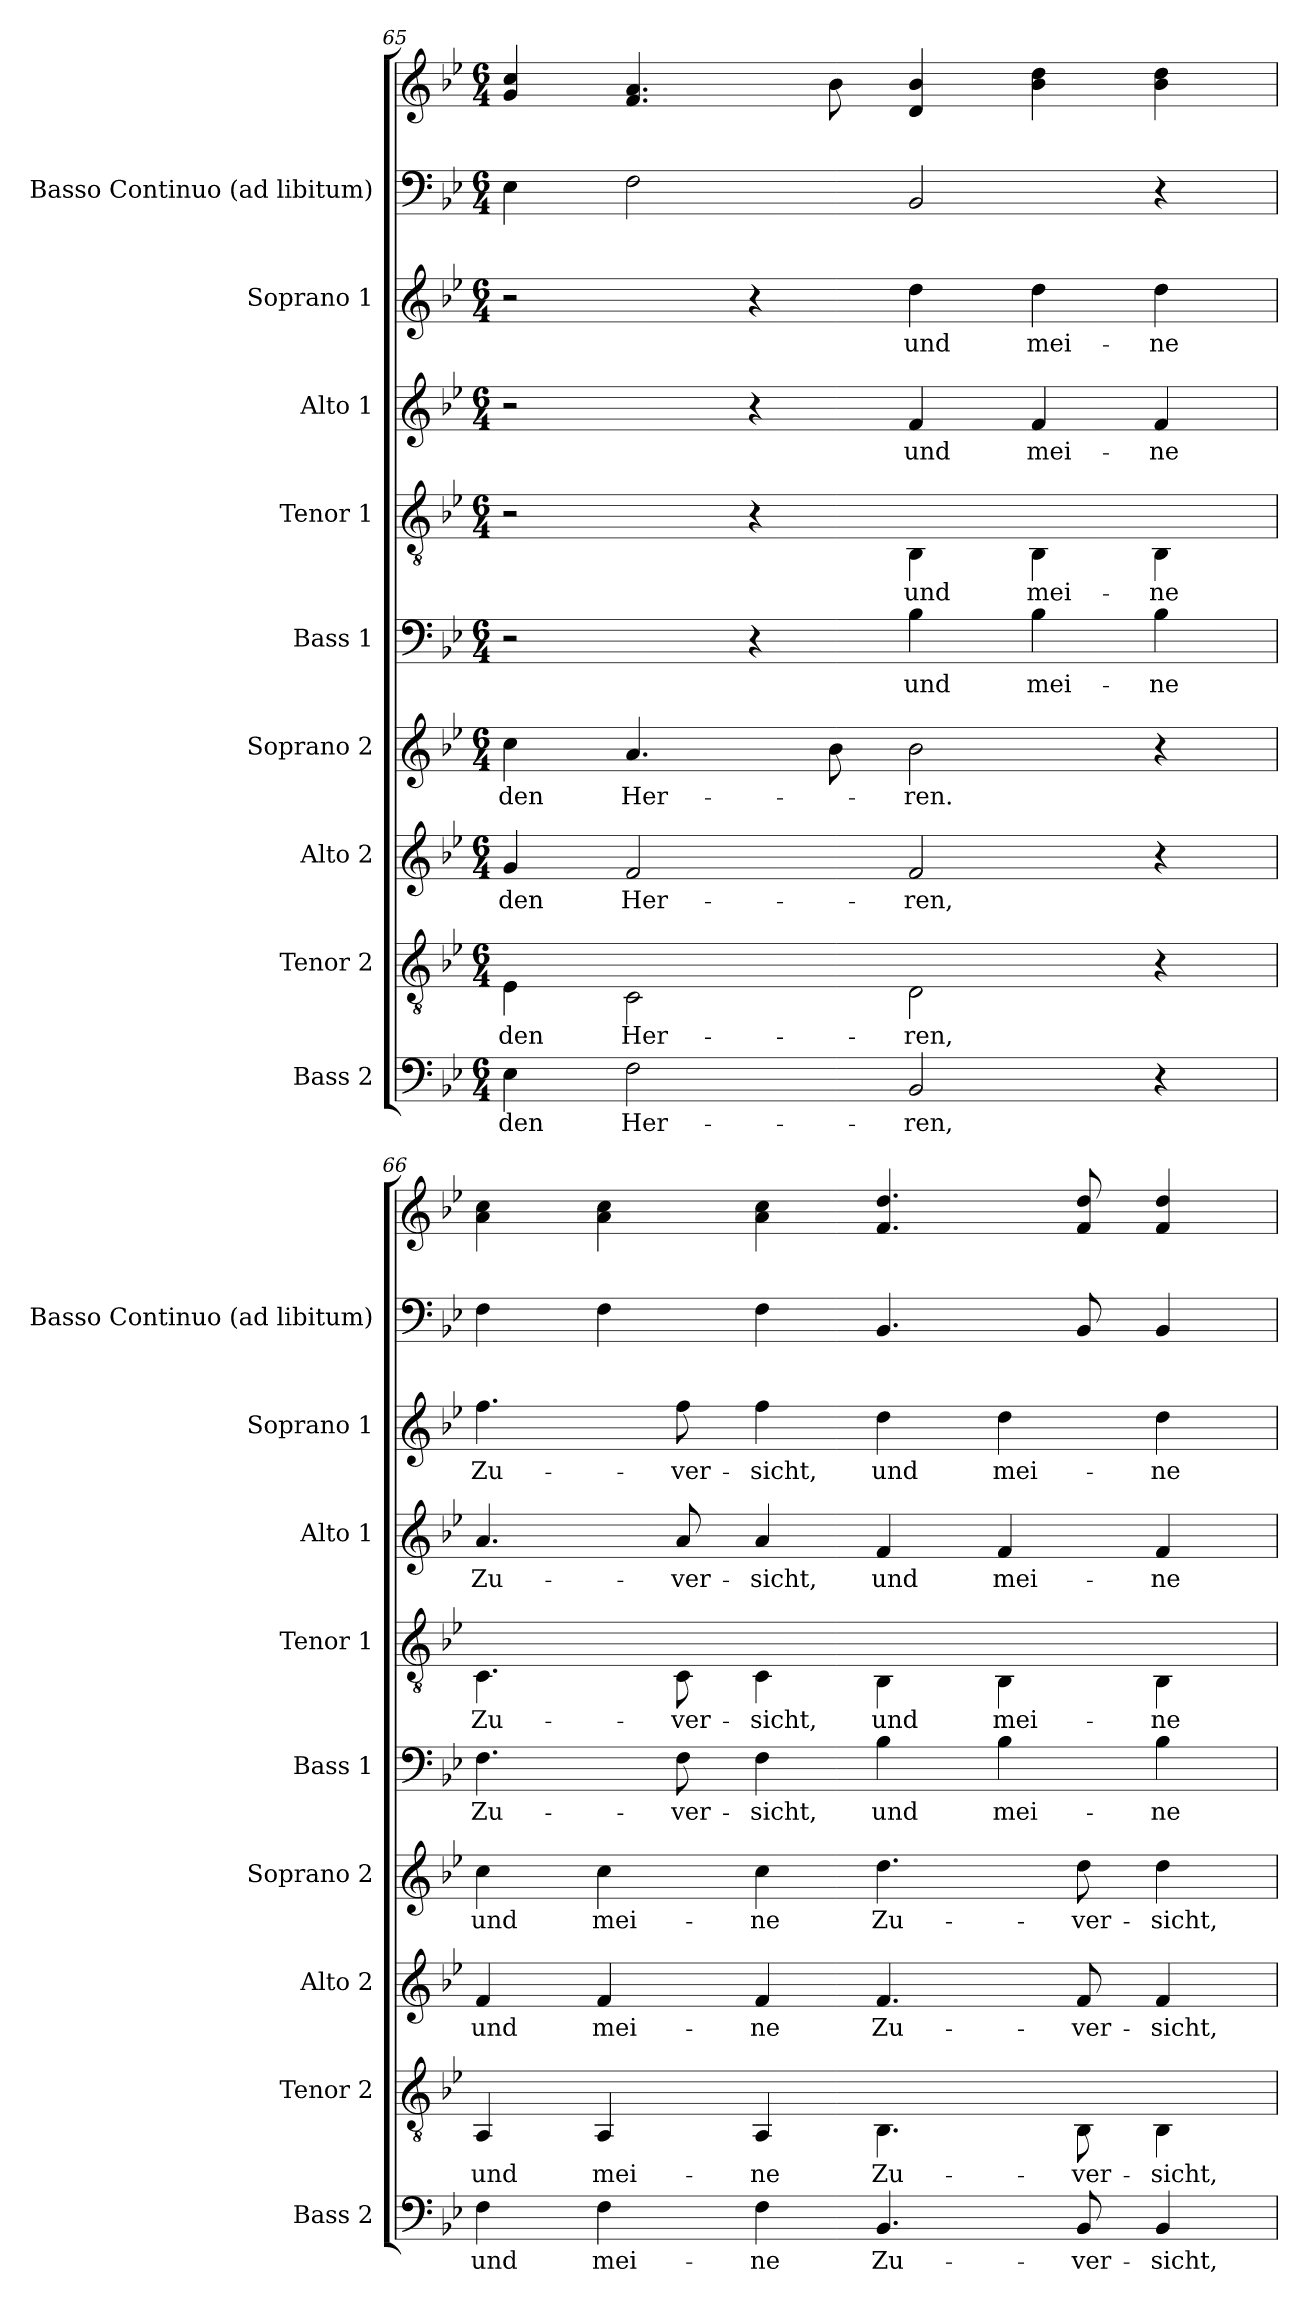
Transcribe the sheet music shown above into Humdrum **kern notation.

**kern	**text	**kern	**text	**kern	**text	**kern	**text	**kern	**text	**kern	**text	**kern	**text	**kern	**text	**kern	**kern
*part9	*part9	*part8	*part8	*part7	*part7	*part6	*part6	*part5	*part5	*part4	*part4	*part3	*part3	*part2	*part2	*part1	*part1
*staff10	*staff10	*staff9	*staff9	*staff8	*staff8	*staff7	*staff7	*staff6	*staff6	*staff5	*staff5	*staff4	*staff4	*staff3	*staff3	*staff2	*staff1
*I"Bass 2	*	*I"Tenor 2	*	*I"Alto 2	*	*I"Soprano 2	*	*I"Bass 1	*	*I"Tenor 1	*	*I"Alto 1	*	*I"Soprano 1	*	*I"Basso Continuo    (ad libitum)	*
*I'Bass 2	*	*I'Tenor 2	*	*I'Alto 2	*	*I'Soprano 2	*	*I'Bass 1	*	*I'Tenor 1	*	*I'Alto 1	*	*I'Soprano 1	*	*I'Basso Continuo    (ad libitum)	*
*clefF4	*	*clefGv2	*	*clefG2	*	*clefG2	*	*clefF4	*	*clefGv2	*	*clefG2	*	*clefG2	*	*clefF4	*clefG2
*k[b-e-]	*	*k[b-e-]	*	*k[b-e-]	*	*k[b-e-]	*	*k[b-e-]	*	*k[b-e-]	*	*k[b-e-]	*	*k[b-e-]	*	*k[b-e-]	*k[b-e-]
*B-:	*	*B-:	*	*B-:	*	*B-:	*	*B-:	*	*B-:	*	*B-:	*	*B-:	*	*B-:	*B-:
*M6/4	*	*M6/4	*	*M6/4	*	*M6/4	*	*M6/4	*	*M6/4	*	*M6/4	*	*M6/4	*	*M6/4	*M6/4
=65	=65	=65	=65	=65	=65	=65	=65	=65	=65	=65	=65	=65	=65	=65	=65	=65	=65
!	!LO:LY:b:color=#000000	!	!	!	!	!	!	!	!	!	!	!	!	!	!	!	!
!	!	!	!LO:LY:b:color=#000000	!	!	!	!	!	!	!	!	!	!	!	!	!	!
!	!	!	!	!	!LO:LY:b:color=#000000	!	!	!	!	!	!	!	!	!	!	!	!
!	!	!	!	!	!	!	!LO:LY:b:color=#000000	!	!	!	!	!	!	!	!	!	!
4E-i\	den	4E-i\	den	4gi/	den	4cci\	den	2r	.	2r	.	2r	.	2r	.	4E-i\	4gi/ 4cci
!	!LO:LY:b:color=#000000	!	!	!	!	!	!	!	!	!	!	!	!	!	!	!	!
!	!	!	!LO:LY:b:color=#000000	!	!	!	!	!	!	!	!	!	!	!	!	!	!
!	!	!	!	!	!LO:LY:b:color=#000000	!	!	!	!	!	!	!	!	!	!	!	!
!	!	!	!	!	!	!	!LO:LY:b:color=#000000	!	!	!	!	!	!	!	!	!	!
2Fi\	Her-	2Ci\	Her-	2fi/	Her-	4.ai/	Her-	.	.	.	.	.	.	.	.	2Fi\	4.fi/ 4.ai
.	.	.	.	.	.	.	.	4r	.	4r	.	4r	.	4r	.	.	.
.	.	.	.	.	.	8b-i\	.	.	.	.	.	.	.	.	.	.	8b-i\
!	!LO:LY:b:color=#000000	!	!	!	!	!	!	!	!	!	!	!	!	!	!	!	!
!	!	!	!LO:LY:b:color=#000000	!	!	!	!	!	!	!	!	!	!	!	!	!	!
!	!	!	!	!	!LO:LY:b:color=#000000	!	!	!	!	!	!	!	!	!	!	!	!
!	!	!	!	!	!	!	!LO:LY:b:color=#000000	!	!	!	!	!	!	!	!	!	!
!	!	!	!	!	!	!	!	!	!LO:LY:b:color=#000000	!	!	!	!	!	!	!	!
!	!	!	!	!	!	!	!	!	!	!	!LO:LY:b:color=#000000	!	!	!	!	!	!
!	!	!	!	!	!	!	!	!	!	!	!	!	!LO:LY:b:color=#000000	!	!	!	!
!	!	!	!	!	!	!	!	!	!	!	!	!	!	!	!LO:LY:b:color=#000000	!	!
2BB-i/	-ren,	2Di\	-ren,	2fi/	-ren,	2b-i\	-ren.	4B-i\	und	4BB-i\	und	4fi/	und	4ddi\	und	2BB-i/	4di/ 4b-i
!	!	!	!	!	!	!	!	!	!LO:LY:b:color=#000000	!	!	!	!	!	!	!	!
!	!	!	!	!	!	!	!	!	!	!	!LO:LY:b:color=#000000	!	!	!	!	!	!
!	!	!	!	!	!	!	!	!	!	!	!	!	!LO:LY:b:color=#000000	!	!	!	!
!	!	!	!	!	!	!	!	!	!	!	!	!	!	!	!LO:LY:b:color=#000000	!	!
.	.	.	.	.	.	.	.	4B-i\	mei-	4BB-i\	mei-	4fi/	mei-	4ddi\	mei-	.	4b-i\ 4ddi
!	!	!	!	!	!	!	!	!	!LO:LY:b:color=#000000	!	!	!	!	!	!	!	!
!	!	!	!	!	!	!	!	!	!	!	!LO:LY:b:color=#000000	!	!	!	!	!	!
!	!	!	!	!	!	!	!	!	!	!	!	!	!LO:LY:b:color=#000000	!	!	!	!
!	!	!	!	!	!	!	!	!	!	!	!	!	!	!	!LO:LY:b:color=#000000	!	!
4r	.	4r	.	4r	.	4r	.	4B-i\	-ne	4BB-i\	-ne	4fi/	-ne	4ddi\	-ne	4r	4b-i\ 4ddi
!!LO:PB:g=z
=66	=66	=66	=66	=66	=66	=66	=66	=66	=66	=66	=66	=66	=66	=66	=66	=66	=66
!	!LO:LY:b:color=#000000	!	!	!	!	!	!	!	!	!	!	!	!	!	!	!	!
!	!	!	!LO:LY:b:color=#000000	!	!	!	!	!	!	!	!	!	!	!	!	!	!
!	!	!	!	!	!LO:LY:b:color=#000000	!	!	!	!	!	!	!	!	!	!	!	!
!	!	!	!	!	!	!	!LO:LY:b:color=#000000	!	!	!	!	!	!	!	!	!	!
!	!	!	!	!	!	!	!	!	!LO:LY:b:color=#000000	!	!	!	!	!	!	!	!
!	!	!	!	!	!	!	!	!	!	!	!LO:LY:b:color=#000000	!	!	!	!	!	!
!	!	!	!	!	!	!	!	!	!	!	!	!	!LO:LY:b:color=#000000	!	!	!	!
!	!	!	!	!	!	!	!	!	!	!	!	!	!	!	!LO:LY:b:color=#000000	!	!
4Fi\	und	4AAi/	und	4fi/	und	4cci\	und	4.Fi\	Zu-	4.Ci\	Zu-	4.ai/	Zu-	4.ffi\	Zu-	4Fi\	4ai\ 4cci
!	!LO:LY:b:color=#000000	!	!	!	!	!	!	!	!	!	!	!	!	!	!	!	!
!	!	!	!LO:LY:b:color=#000000	!	!	!	!	!	!	!	!	!	!	!	!	!	!
!	!	!	!	!	!LO:LY:b:color=#000000	!	!	!	!	!	!	!	!	!	!	!	!
!	!	!	!	!	!	!	!LO:LY:b:color=#000000	!	!	!	!	!	!	!	!	!	!
4Fi\	mei-	4AAi/	mei-	4fi/	mei-	4cci\	mei-	.	.	.	.	.	.	.	.	4Fi\	4ai\ 4cci
!	!	!	!	!	!	!	!	!	!LO:LY:b:color=#000000	!	!	!	!	!	!	!	!
!	!	!	!	!	!	!	!	!	!	!	!LO:LY:b:color=#000000	!	!	!	!	!	!
!	!	!	!	!	!	!	!	!	!	!	!	!	!LO:LY:b:color=#000000	!	!	!	!
!	!	!	!	!	!	!	!	!	!	!	!	!	!	!	!LO:LY:b:color=#000000	!	!
.	.	.	.	.	.	.	.	8Fi\	-ver-	8Ci\	-ver-	8ai/	-ver-	8ffi\	-ver-	.	.
!	!LO:LY:b:color=#000000	!	!	!	!	!	!	!	!	!	!	!	!	!	!	!	!
!	!	!	!LO:LY:b:color=#000000	!	!	!	!	!	!	!	!	!	!	!	!	!	!
!	!	!	!	!	!LO:LY:b:color=#000000	!	!	!	!	!	!	!	!	!	!	!	!
!	!	!	!	!	!	!	!LO:LY:b:color=#000000	!	!	!	!	!	!	!	!	!	!
!	!	!	!	!	!	!	!	!	!LO:LY:b:color=#000000	!	!	!	!	!	!	!	!
!	!	!	!	!	!	!	!	!	!	!	!LO:LY:b:color=#000000	!	!	!	!	!	!
!	!	!	!	!	!	!	!	!	!	!	!	!	!LO:LY:b:color=#000000	!	!	!	!
!	!	!	!	!	!	!	!	!	!	!	!	!	!	!	!LO:LY:b:color=#000000	!	!
4Fi\	-ne	4AAi/	-ne	4fi/	-ne	4cci\	-ne	4Fi\	-sicht,	4Ci\	-sicht,	4ai/	-sicht,	4ffi\	-sicht,	4Fi\	4ai\ 4cci
!	!LO:LY:b:color=#000000	!	!	!	!	!	!	!	!	!	!	!	!	!	!	!	!
!	!	!	!LO:LY:b:color=#000000	!	!	!	!	!	!	!	!	!	!	!	!	!	!
!	!	!	!	!	!LO:LY:b:color=#000000	!	!	!	!	!	!	!	!	!	!	!	!
!	!	!	!	!	!	!	!LO:LY:b:color=#000000	!	!	!	!	!	!	!	!	!	!
!	!	!	!	!	!	!	!	!	!LO:LY:b:color=#000000	!	!	!	!	!	!	!	!
!	!	!	!	!	!	!	!	!	!	!	!LO:LY:b:color=#000000	!	!	!	!	!	!
!	!	!	!	!	!	!	!	!	!	!	!	!	!LO:LY:b:color=#000000	!	!	!	!
!	!	!	!	!	!	!	!	!	!	!	!	!	!	!	!LO:LY:b:color=#000000	!	!
4.BB-i/	Zu-	4.BB-i\	Zu-	4.fi/	Zu-	4.ddi\	Zu-	4B-i\	und	4BB-i\	und	4fi/	und	4ddi\	und	4.BB-i/	4.fi/ 4.ddi
!	!	!	!	!	!	!	!	!	!LO:LY:b:color=#000000	!	!	!	!	!	!	!	!
!	!	!	!	!	!	!	!	!	!	!	!LO:LY:b:color=#000000	!	!	!	!	!	!
!	!	!	!	!	!	!	!	!	!	!	!	!	!LO:LY:b:color=#000000	!	!	!	!
!	!	!	!	!	!	!	!	!	!	!	!	!	!	!	!LO:LY:b:color=#000000	!	!
.	.	.	.	.	.	.	.	4B-i\	mei-	4BB-i\	mei-	4fi/	mei-	4ddi\	mei-	.	.
!	!LO:LY:b:color=#000000	!	!	!	!	!	!	!	!	!	!	!	!	!	!	!	!
!	!	!	!LO:LY:b:color=#000000	!	!	!	!	!	!	!	!	!	!	!	!	!	!
!	!	!	!	!	!LO:LY:b:color=#000000	!	!	!	!	!	!	!	!	!	!	!	!
!	!	!	!	!	!	!	!LO:LY:b:color=#000000	!	!	!	!	!	!	!	!	!	!
8BB-i/	-ver-	8BB-i\	-ver-	8fi/	-ver-	8ddi\	-ver-	.	.	.	.	.	.	.	.	8BB-i/	8fi/ 8ddi
!	!LO:LY:b:color=#000000	!	!	!	!	!	!	!	!	!	!	!	!	!	!	!	!
!	!	!	!LO:LY:b:color=#000000	!	!	!	!	!	!	!	!	!	!	!	!	!	!
!	!	!	!	!	!LO:LY:b:color=#000000	!	!	!	!	!	!	!	!	!	!	!	!
!	!	!	!	!	!	!	!LO:LY:b:color=#000000	!	!	!	!	!	!	!	!	!	!
!	!	!	!	!	!	!	!	!	!LO:LY:b:color=#000000	!	!	!	!	!	!	!	!
!	!	!	!	!	!	!	!	!	!	!	!LO:LY:b:color=#000000	!	!	!	!	!	!
!	!	!	!	!	!	!	!	!	!	!	!	!	!LO:LY:b:color=#000000	!	!	!	!
!	!	!	!	!	!	!	!	!	!	!	!	!	!	!	!LO:LY:b:color=#000000	!	!
4BB-i/	-sicht,	4BB-i\	-sicht,	4fi/	-sicht,	4ddi\	-sicht,	4B-i\	-ne	4BB-i\	-ne	4fi/	-ne	4ddi\	-ne	4BB-i/	4fi/ 4ddi
=	=	=	=	=	=	=	=	=	=	=	=	=	=	=	=	=	=
*-	*-	*-	*-	*-	*-	*-	*-	*-	*-	*-	*-	*-	*-	*-	*-	*-	*-
